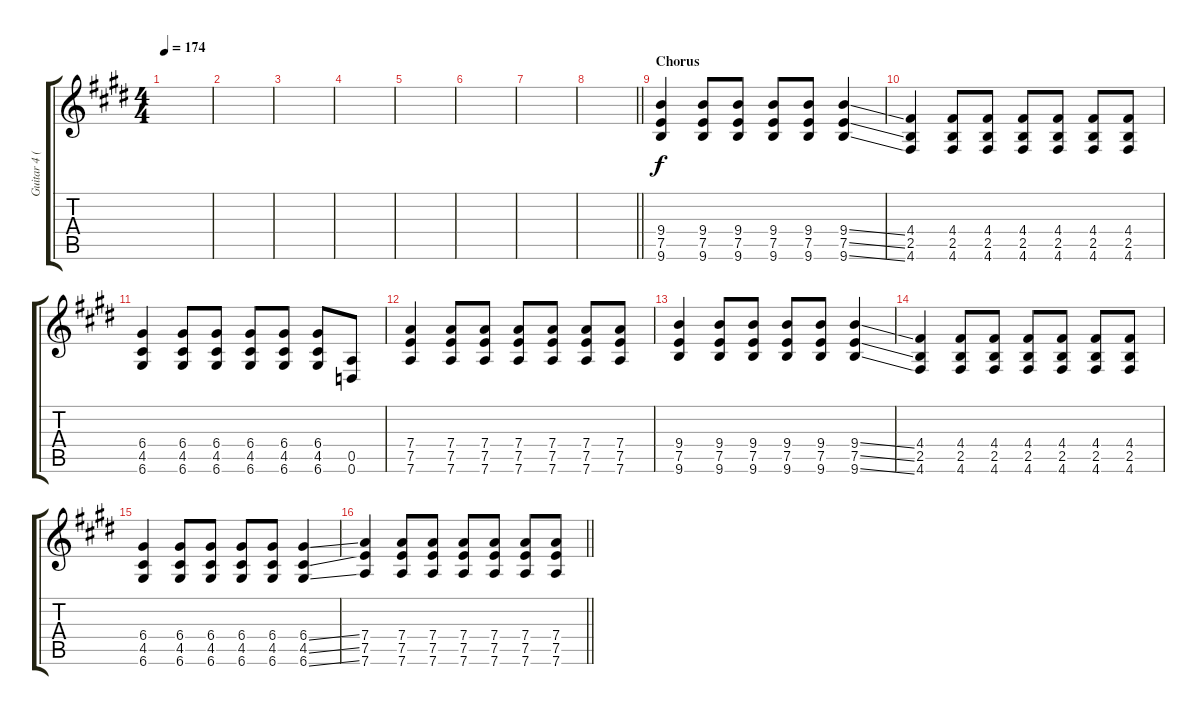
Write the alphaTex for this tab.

\track ("Guitar 4 (Drop D)" "Guitar 4 (") {instrument electricguitarclean}
\staff {score tabs}
\tuning (E4 B3 G3 D3 A2 D2) {hide}
\ts (4 4)
\tempo 174
\clef g2
\ks e
|
|
|
|
|
|
|
\barLineRight lightlight
|
\section ("" "Chorus")
(9.4 7.5 9.6).4 (9.4 7.5 9.6).8 (9.4 7.5 9.6).8 (9.4 7.5 9.6).8 (9.4 7.5 9.6).8 (9.4{ss} 7.5{ss} 9.6{ss}).4 |
(4.4 2.5 4.6).4 (4.4 2.5 4.6).8 (4.4 2.5 4.6).8 (4.4 2.5 4.6).8 (4.4 2.5 4.6).8 (4.4 2.5 4.6).8 (4.4 2.5 4.6).8 |
(6.4 4.5 6.6).4 (6.4 4.5 6.6).8 (6.4 4.5 6.6).8 (6.4 4.5 6.6).8 (6.4 4.5 6.6).8 (6.4 4.5 6.6).8 (0.5 0.6).8 |
(7.4 7.5 7.6).4 (7.4 7.5 7.6).8 (7.4 7.5 7.6).8 (7.4 7.5 7.6).8 (7.4 7.5 7.6).8 (7.4 7.5 7.6).8 (7.4 7.5 7.6).8 |
(9.4 7.5 9.6).4 (9.4 7.5 9.6).8 (9.4 7.5 9.6).8 (9.4 7.5 9.6).8 (9.4 7.5 9.6).8 (9.4{ss} 7.5{ss} 9.6{ss}).4 |
(4.4 2.5 4.6).4 (4.4 2.5 4.6).8 (4.4 2.5 4.6).8 (4.4 2.5 4.6).8 (4.4 2.5 4.6).8 (4.4 2.5 4.6).8 (4.4 2.5 4.6).8 |
(6.4 4.5 6.6).4 (6.4 4.5 6.6).8 (6.4 4.5 6.6).8 (6.4 4.5 6.6).8 (6.4 4.5 6.6).8 (6.4{ss} 4.5{ss} 6.6{ss}).4 |
\barLineRight lightlight
(7.4 7.5 7.6).4 (7.4 7.5 7.6).8 (7.4 7.5 7.6).8 (7.4 7.5 7.6).8 (7.4 7.5 7.6).8 (7.4 7.5 7.6).8 (7.4 7.5 7.6).8
